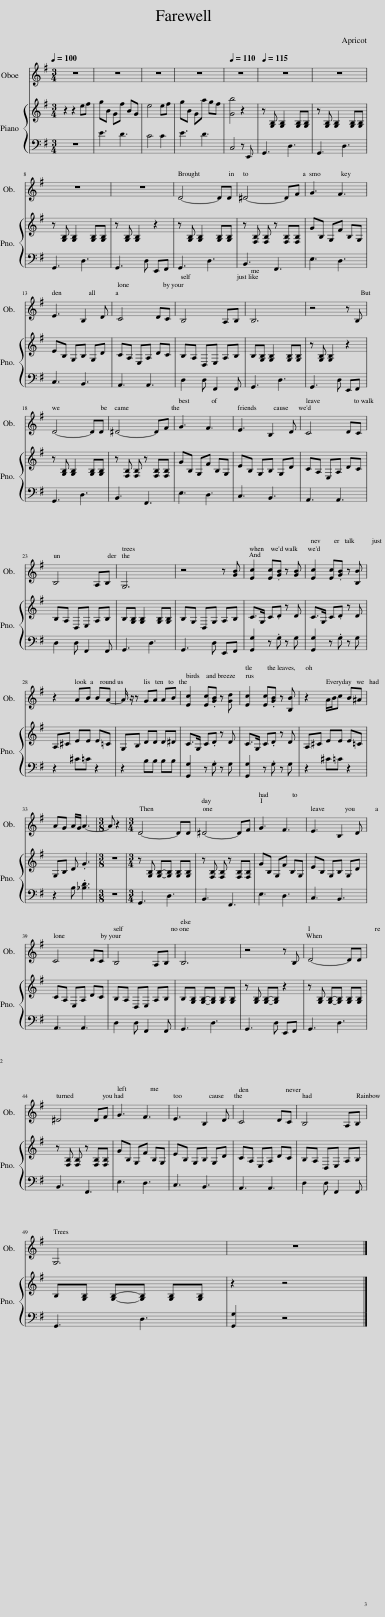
X:1
%%score 1 { 2 | 3 }
L:1/8
Q:1/4=100
M:3/4
I:linebreak $
K:G
V:1 treble
V:2 treble
V:3 bass
V:1
 z6 | z6 | z6 | z6 |[Q:1/4=110] z6 | %5
[Q:1/4=115] z6 | z6 |$ z6 | z6 | D4- DD | %10
 ^D4- DF | G3 F3 |$ E3 B,2 D | C4 DC | B,4 A,B, | %15
 B,6 | z4 z B, |$ D4- DD | ^D4- DF | G3 F3 | %20
 E3 B,2 D | C4 DC |$ B,4 A,B, | G,6 | z4 z [GB] | %25
 [Ec]2 [Ec].[GB] z [GB] | [Ec]2 [Ec].[GB] z [B,B] |$ z2 AB BA- | A/ z/ z GA AB | [Ec]2 [Ec].[GB] z [Gd] | %30
 [Ec]2 [Ec].[GB] z [B,B] | z2 A/B/c B^A |$ AG A/G/ A3- |[M:3/8] A z2 |[M:3/4] D4- DD | %35
 ^D4- DF | G3 F3 | E3 B,2 D |$ C4 DC | B,4 A,B, | %40
 B,6 | z4 z B, | D4- DD |$ ^D4 DF | G3 F3 | %45
 E3 B,2 D | C4 DC | B,4 A,B, |$ G,6 | z6 |] %50
V:2
 z2 z2 ef | gB Gf BG | e4 ef | gB Ga gf | [Gb]4 z2 | %5
 z [G,B,] [G,B,]2 [G,B,][G,B,] | z [G,B,] [G,B,]2 [G,B,][G,B,] |$ z [G,B,] [G,B,]2 [G,B,][G,B,] | z [G,B,] [G,B,]2 z2 | z [G,B,] [G,B,]2 [G,B,][G,B,] | %10
 z [F,B,] [F,B,] z [F,B,][F,B,] | GB, G,F B,G, |$ EB, G,B, G,D | CA, E,A, DC | B,A, D,E, A,B, | %15
 B,[G,B,] [G,B,]2 [G,B,][G,B,] | z [G,B,] [G,B,]2 z2 |$ z [G,B,] [G,B,]2 [G,B,][G,B,] | z [F,B,] [F,B,] z [F,B,][F,B,] | GB, G,F B,G, | %20
 EB, G,B, G,D | CA, E,A, DC |$ B,A, D,E, A,B, | B,[G,B,] [G,B,]2 [G,B,][G,B,] | B,G, D,G, A,B, | %25
 C>G, C.D z D | C>G, C.D z D |$ A,^C EE E=C | G,B, DD D^D | C>G, C.D z D | %30
 C>G, C.D z D | A,^C EE E=C |$ G,B, D .G3 |[M:3/8] z3 |[M:3/4] z [G,B,] [G,B,]-[G,B,] [G,B,][G,B,] | %35
 z [F,B,] [F,B,] z [F,B,][F,B,] | GB, G,F B,G, | EB, G,B, G,D |$ CA, E,A, DC | B,A, D,E, A,B, | %40
 B,[G,B,] [G,B,]-[G,B,] [G,B,][G,B,] | z [G,B,] [G,B,]-[G,B,] z2 | z [G,B,] [G,B,]-[G,B,] [G,B,][G,B,] |$ z [F,B,] [F,B,] z [F,B,][F,B,] | GB, G,F B,G, | %45
 EB, G,B, G,D | CA, E,A, DC | B,A, D,E, A,B, |$ B,[G,B,] [G,B,]-[G,B,] [G,B,][G,B,] | z2 z4 |] %50
V:3
 z6 | E3 D3 | C4 C2 | E3 D3 | C,4 z E,, | %5
 G,,3 D,3 | G,,3 D,3 |$ G,,3 D,3 | G,,3 D, E,,F,, | G,,3 D,3 | %10
 B,,3 F,,3 | E,3 D,3 |$ C,3 B,,3 | A,,3 A,,3 | D,2 D, F,,2 F,, | %15
 G,,3 D,3 | G,,3 D, E,,F,, |$ G,,3 D,3 | B,,3 F,,3 | E,3 D,3 | %20
 C,3 B,,3 | A,,3 A,,3 |$ D,2 D, F,,2 F,, | G,,3 D,3 | G,,3 D, E,,F,, | %25
 [G,,G,]2 z .G, z G, | [G,,G,]2 z .G, z G, |$ z2 ^C=C z2 | z2 B,B, B,B, | [G,,G,]2 z .G, z G, | %30
 [G,,G,]2 z .G, z G, | z2 ^C=C z2 |$ z2 B, .[_B,D]3 |[M:3/8] z3 |[M:3/4] G,,3 D,3 | %35
 B,,3 F,,3 | E,3 D,3 | C,3 B,,3 |$ A,,3 A,,3 | D,2 D, F,,2 F,, | %40
 G,,3 D,3 | G,,3 D, E,,F,, | G,,3 D,3 |$ B,,3 F,,3 | E,3 D,3 | %45
 C,3 B,,3 | A,,3 A,,3 | D,2 D, F,,2 F,, |$ G,,3 D,3 | [G,,G,]2 z4 |] %50
